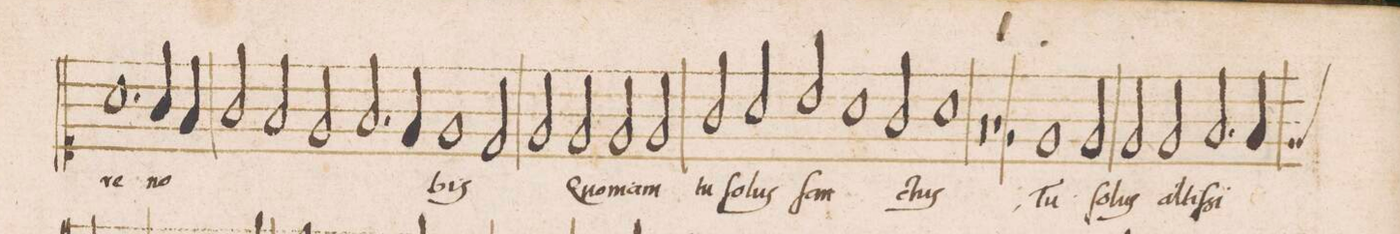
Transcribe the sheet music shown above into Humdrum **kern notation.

**kern	**text
*I"DISCANTVS	*
*clefC1	*
*k[]	*
*met(C|)	*
*M2/1	*
1.a	-re
=61-	=61-
4g/	no-
4f/	.
2g/	.
2f/	.
=62-	=62-
2e/	.
2.f/	.
4e/	.
1e/	-bis
=63-	=63-
2d/	.
2e/	Quo-
2e/	-ni-
=64-	=64-
2e/	-am
2e/	tu
2g/	So-
2a/	-lus
=65-	=65-
2b/	San-
1a	.
2g/	.
=66-	=66-
1a	-ctus
0r	.
=67-	=67-
1r	.
=68-	=68-
2r	.
1e	Tu
2e/	So-
=69-	=69-
2e/	-lus
2e/	al-
2.f/	-tiſ-
*custos:e	*
4f/	-si-
=70-	=70-
*lig	*
*-	*-
